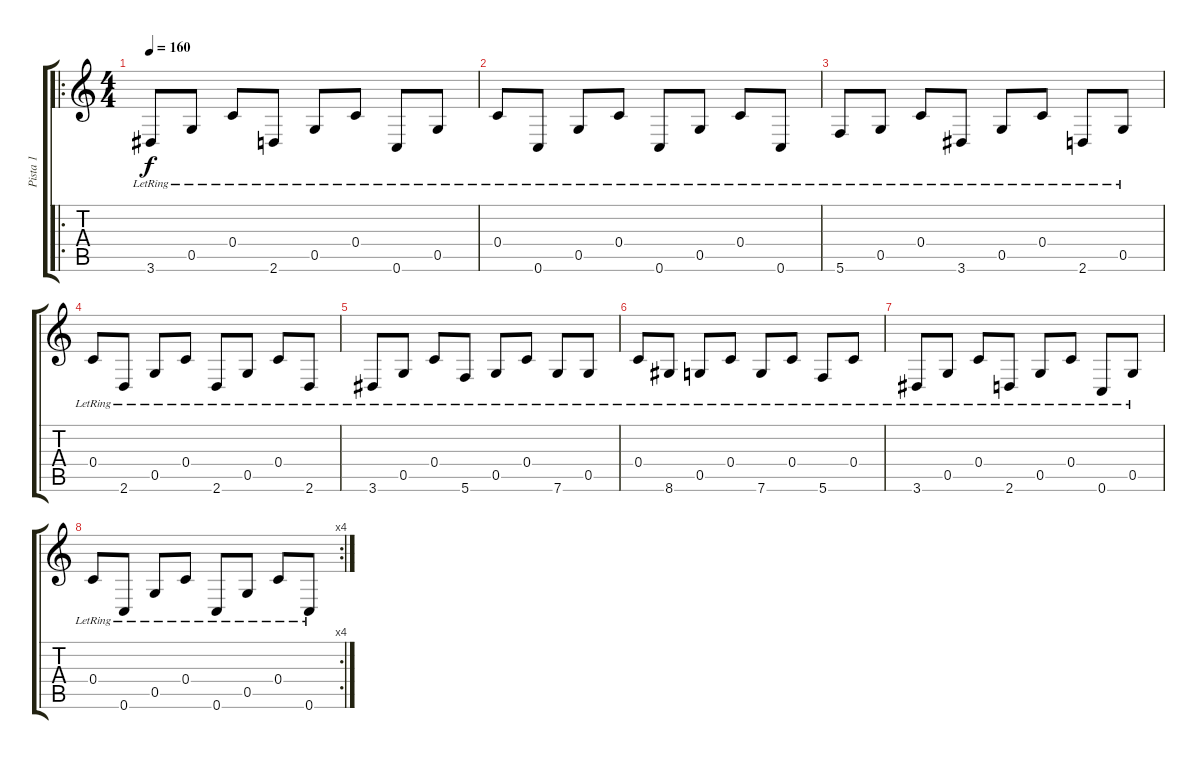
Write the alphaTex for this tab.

\track ("Pista 1" "Pista 1") {instrument electricguitarclean}
\staff {score tabs}
\tuning (D4 A3 F3 C3 G2 C2) {hide}
\ro
\ts (4 4)
\tempo 160
\clef g2
\ks c
3.6{lr}.8{dy f} 0.5{lr}.8 0.4{lr}.8 2.6{lr}.8 0.5{lr}.8 0.4{lr}.8 0.6{lr}.8 0.5{lr}.8 |
0.4{lr}.8 0.6{lr}.8 0.5{lr}.8 0.4{lr}.8 0.6{lr}.8 0.5{lr}.8 0.4{lr}.8 0.6{lr}.8 |
5.6{lr}.8 0.5{lr}.8 0.4{lr}.8 3.6{lr}.8 0.5{lr}.8 0.4{lr}.8 2.6{lr}.8 0.5{lr}.8 |
0.4{lr}.8 2.6{lr}.8 0.5{lr}.8 0.4{lr}.8 2.6{lr}.8 0.5{lr}.8 0.4{lr}.8 2.6{lr}.8 |
3.6{lr}.8 0.5{lr}.8 0.4{lr}.8 5.6{lr}.8 0.5{lr}.8 0.4{lr}.8 7.6{lr}.8 0.5{lr}.8 |
0.4{lr}.8 8.6{lr}.8 0.5{lr}.8 0.4{lr}.8 7.6{lr}.8 0.4{lr}.8 5.6{lr}.8 0.4{lr}.8 |
3.6{lr}.8 0.5{lr}.8 0.4{lr}.8 2.6{lr}.8 0.5{lr}.8 0.4{lr}.8 0.6{lr}.8 0.5{lr}.8 |
\rc 4
0.4{lr}.8 0.6{lr}.8 0.5{lr}.8 0.4{lr}.8 0.6{lr}.8 0.5{lr}.8 0.4{lr}.8 0.6{lr}.8
